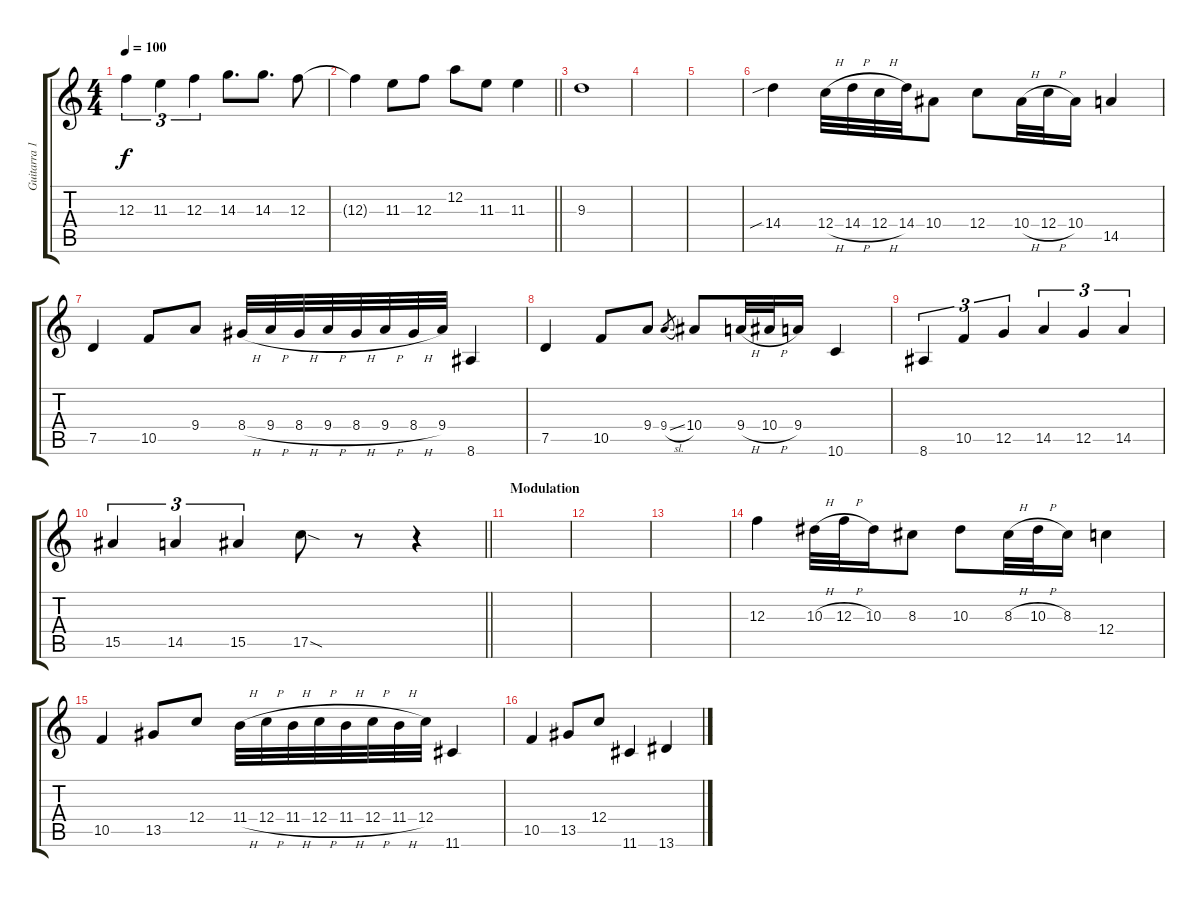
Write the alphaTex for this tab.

\track ("Guitarra 1" "Guitarra 1") {instrument distortionguitar}
\staff {score tabs}
\tuning (D4 A3 F3 C3 G2 D2) {hide}
\ts (4 4)
\tempo 100
\clef g2
\ks c
12.3.4{tu (3 2) dy f} 11.3.4{tu (3 2)} 12.3.4{tu (3 2)} 14.3.8{d} 14.3.8{d} 12.3.8 |
\barLineRight lightlight
12.3{t}.4 11.3.8 12.3.8 12.2.8 11.3.8 11.3.4 |
9.3.1 |
|
|
14.4{sib}.4 12.4{h}.32 14.4{h}.32 12.4{h}.32 14.4.32 10.4.8 12.4.8 10.4{h}.32 12.4{h}.32 10.4.16 14.5.4 |
7.5.4 10.5.8 9.4.8 8.4{h}.32 9.4{h}.32 8.4{h}.32 9.4{h}.32 8.4{h}.32 9.4{h}.32 8.4{h}.32 9.4.32 8.6.4 |
7.5.4 10.5.8 9.4.8 9.4{sl}.8{gr} 10.4.8 9.4{h}.32 10.4{h}.32 9.4.16 10.6.4 |
8.6.4{tu (3 2)} 10.5.4{tu (3 2)} 12.5.4{tu (3 2)} 14.5.4{tu (3 2)} 12.5.4{tu (3 2)} 14.5.4{tu (3 2)} |
\barLineRight lightlight
15.5.4{tu (3 2)} 14.5.4{tu (3 2)} 15.5.4{tu (3 2)} 17.5{sod}.8 r.8 r.4 |
\section ("" "Modulation")
|
|
|
12.3.4 10.3{h}.32 12.3{h}.32 10.3.16 8.3.8 10.3.8 8.3{h}.32 10.3{h}.32 8.3.16 12.4.4 |
10.5.4 13.5.8 12.4.8 11.4{h}.32 12.4{h}.32 11.4{h}.32 12.4{h}.32 11.4{h}.32 12.4{h}.32 11.4{h}.32 12.4.32 11.6.4 |
10.5.4 13.5.8 12.4.8 11.6.4 13.6.4
